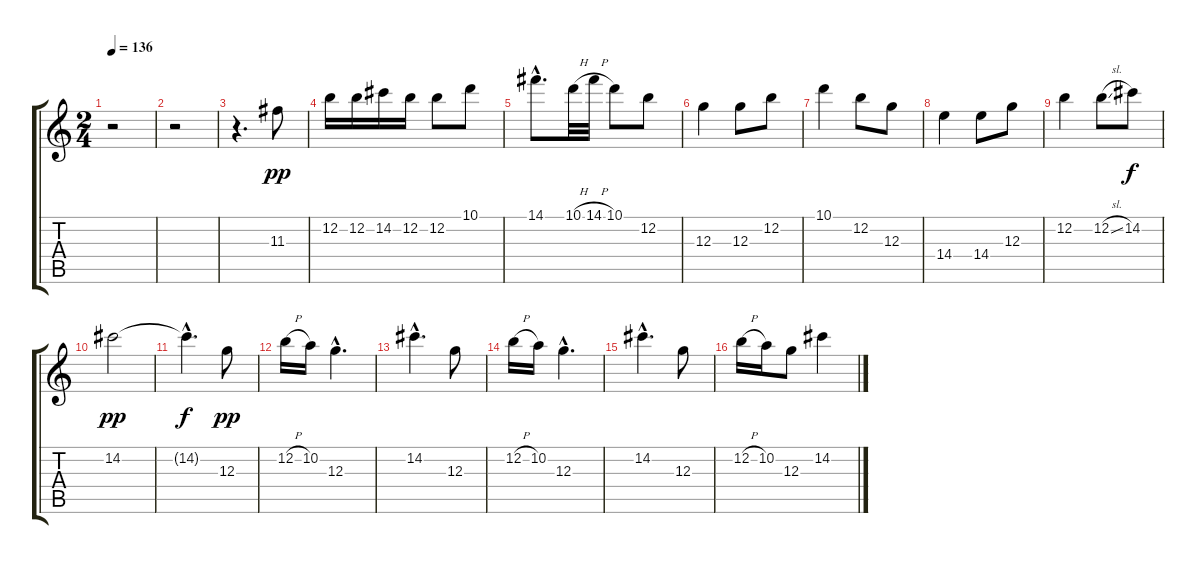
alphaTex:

\track "" {instrument distortionguitar}
\staff {score tabs}
\tuning (E4 B3 G3 D3 A2 E2) {hide}
\ts (2 4)
\tempo 136
\clef g2
\ks c
r.2{dy f} |
r.2 |
r.4{d} 11.3.8{dy pp} |
12.2.16 12.2.16 14.2.16 12.2.16 12.2.8 10.1.8 |
14.1{hac}.8{d} 10.1{h}.32 14.1{h}.32 10.1.8 12.2.8 |
12.3.4 12.3.8 12.2.8 |
10.1.4 12.2.8 12.3.8 |
14.4.4 14.4.8 12.3.8 |
12.2.4 12.2{sl}.8 14.2.8{dy f} |
14.2.2{dy pp} |
14.2{hac t}.4{d dy f} 12.3.8{dy pp} |
12.2{h}.16 10.2.16 12.3{hac}.4{d} |
14.2{hac}.4{d} 12.3.8 |
12.2{h}.16 10.2.16 12.3{hac}.4{d} |
14.2{hac}.4{d} 12.3.8 |
12.2{h}.16 10.2.16 12.3.8 14.2.4
